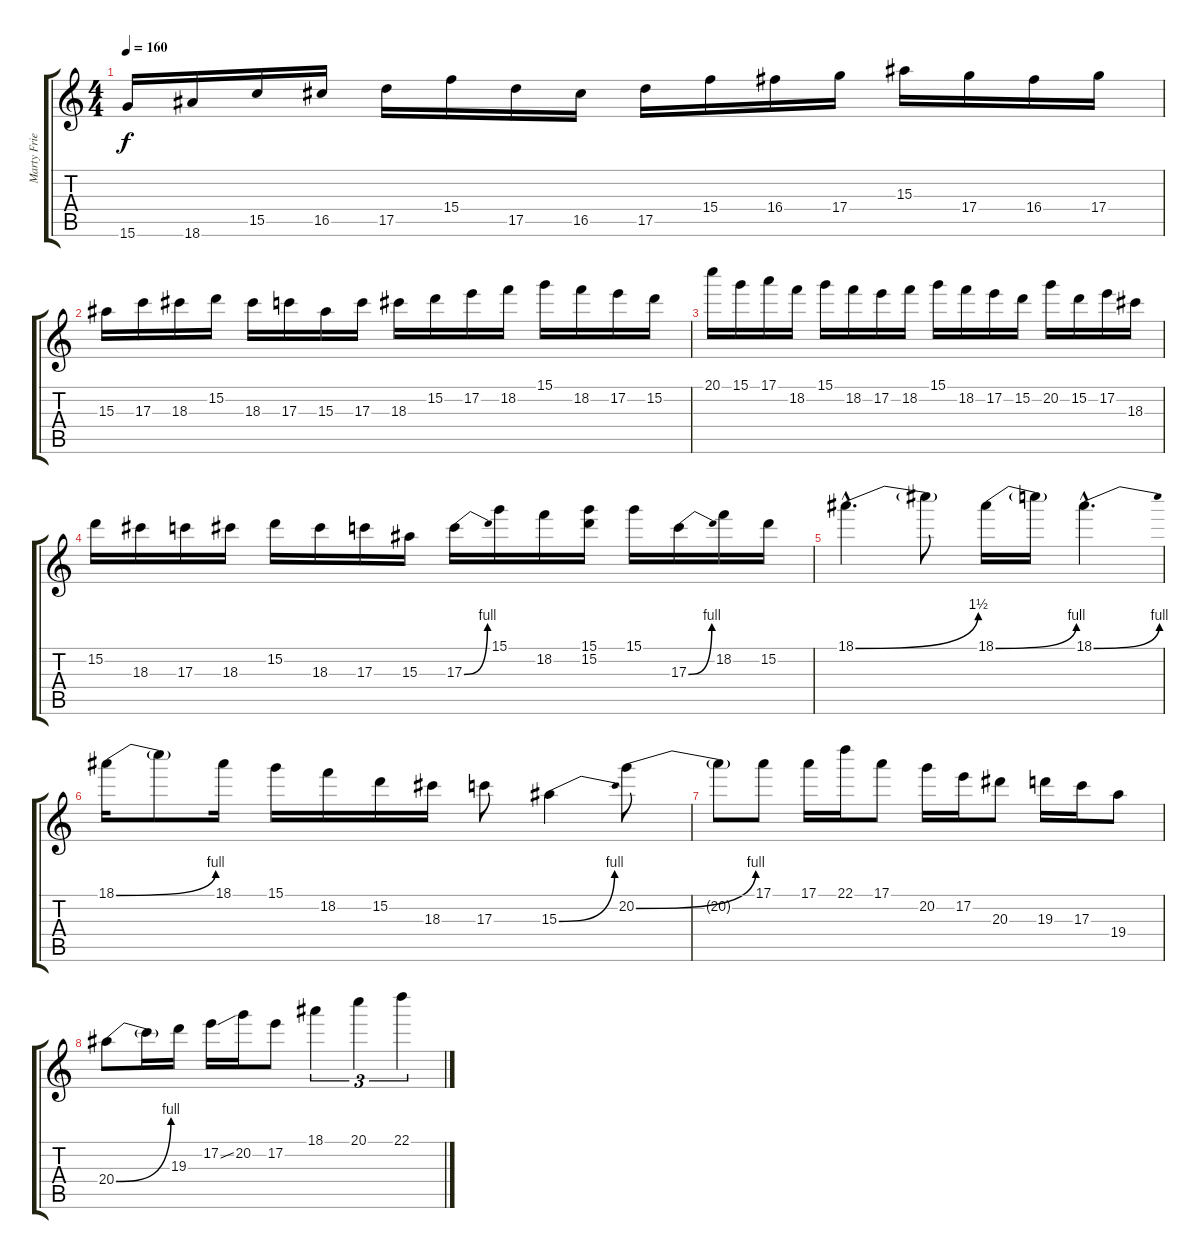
\track ("Marty Friedman" "Marty Frie") {instrument distortionguitar}
\staff {score tabs}
\tuning (E4 B3 G3 D3 A2 E2) {hide}
\ts (4 4)
\tempo 160
\clef g2
\ks c
15.6.16{dy f} 18.6.16 15.5.16 16.5.16 17.5.16 15.4.16 17.5.16 16.5.16 17.5.16 15.4.16 16.4.16 17.4.16 15.3.16 17.4.16 16.4.16 17.4.16 |
15.3.16 17.3.16 18.3.16 15.2.16 18.3.16 17.3.16 15.3.16 17.3.16 18.3.16 15.2.16 17.2.16 18.2.16 15.1.16 18.2.16 17.2.16 15.2.16 |
20.1.16 15.1.16 17.1.16 18.2.16 15.1.16 18.2.16 17.2.16 18.2.16 15.1.16 18.2.16 17.2.16 15.2.16 20.2.16 15.2.16 17.2.16 18.3.16 |
15.2.16 18.3.16 17.3.16 18.3.16 15.2.16 18.3.16 17.3.16 15.3.16 17.3{be (bend 0 0 60 4)}.16 15.1.16 18.2.16 (15.1 15.2).16 15.1.16 17.3{be (bend 0 0 60 4)}.16 18.2.16 15.2.16 |
18.1{be (bend 0 0 60 6) hac}.4{d} 18.1{t}.8 18.1{be (bend 0 0 60 4)}.16 18.1{t}.16 18.1{be (bend 0 0 60 4) hac}.4{d} |
18.1{be (bend 0 0 60 4)}.16 18.1{t}.8 18.1.16 15.1.16 18.2.16 15.2.16 18.3.16 17.3.8 15.3{be (bend 0 0 60 4)}.4 20.2{be (bend 0 0 60 4)}.8 |
20.2{t}.8 17.1.8 17.1.16 22.1.16 17.1.8 20.2.16 17.2.16 20.3.8 19.3.16 17.3.16 19.4.8 |
20.4{be (bend 0 0 60 4)}.8 20.4{t}.16 19.3.16 17.2{ss}.16 20.2.16 17.2.8 18.1.4{tu (3 2)} 20.1.4{tu (3 2)} 22.1.4{tu (3 2)}
